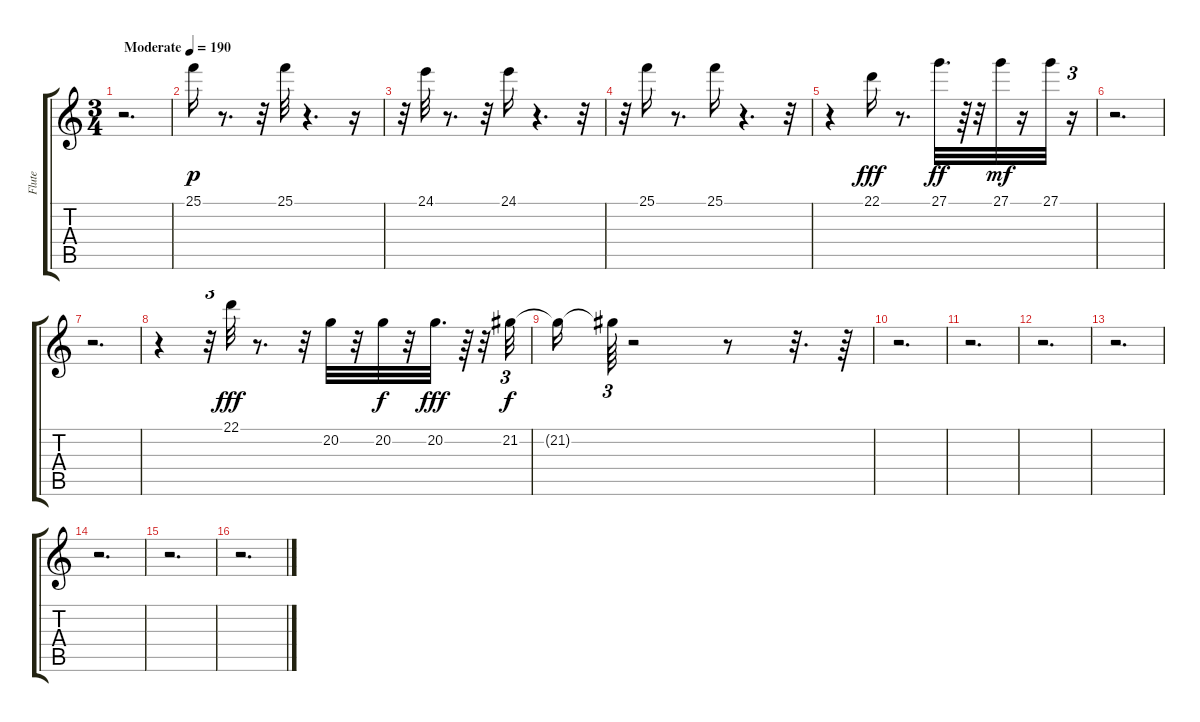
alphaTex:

\track (" Flute" " Flute") {instrument flute}
\staff {score tabs}
\tuning (E4 B3 G3 D3 A2 E2) {hide}
\ts (3 4)
\tempo (190 "Moderate")
\clef g2
\ks c
r.2{d dy p instrument flute} |
25.1.16 r.8{d} r.32 25.1.32 r.4{d} r.16 |
r.32 24.1.32 r.8{d} r.32 24.1.16 r.4{d} r.32 |
r.32 25.1.16 r.8{d} 25.1.16 r.4{d} r.32 |
r.4 22.1.16{dy fff} r.8{d} 27.1.32{d dy ff} r.64 r.32 27.1.32{dy mf} r.16 27.1.32 r.16{tu (3 2)} |
r.2{d} |
r.2{d} |
r.4 r.32{tu (3 2)} 22.1.32{dy fff} r.8{d} r.32 20.2.32 r.32 20.2.32{dy f} r.32 20.2.32{d dy fff} r.64 r.32 21.2.32{tu (3 2) dy f} |
21.2{t}.16 21.2{t}.64{tu (3 2)} r.2 r.8 r.32{d} r.64 |
r.2{d} |
r.2{d} |
r.2{d} |
r.2{d} |
r.2{d} |
r.2{d} |
r.2{d}
